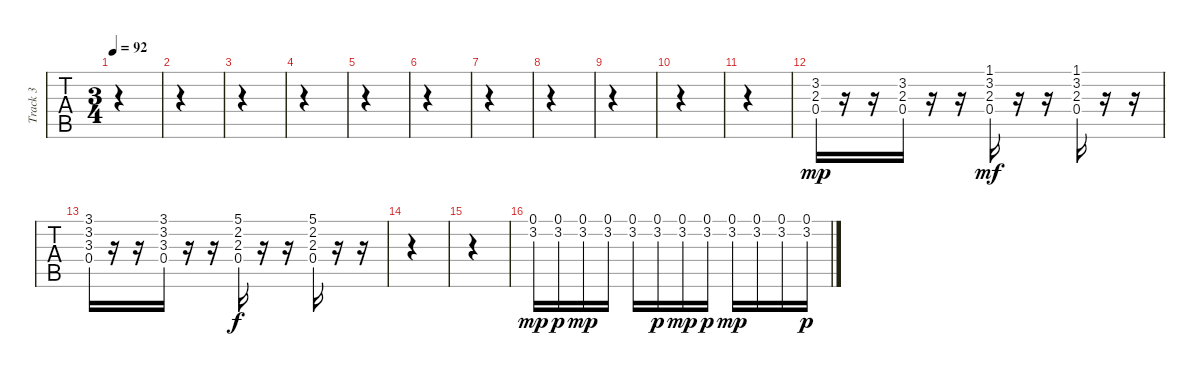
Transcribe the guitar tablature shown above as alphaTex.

\track ("Track 3" "Track 3") {instrument violin}
\staff {tabs}
\tuning (E4 B3 G3 D3 A2 E2) {hide}
\ts (3 4)
\tempo 92
\clef g2
\ks c
|
|
|
|
|
|
|
|
|
|
|
(3.2{st} 2.3{st} 0.4{st}).16{dy mp volume 8 instrument stringensemble1} r.16 r.16 (3.2{st} 2.3{st} 0.4{st}).16 r.16 r.16 (1.1{st} 3.2{st} 2.3{st} 0.4{st}).16{dy mf} r.16 r.16 (1.1{st} 3.2{st} 2.3{st} 0.4{st}).16 r.16 r.16 |
(3.1{st} 3.2{st} 3.3{st} 0.4{st}).16 r.16 r.16 (3.1{st} 3.2{st} 3.3{st} 0.4{st}).16 r.16 r.16 (5.1{st} 2.2{st} 2.3{st} 0.4{st}).16{dy f} r.16 r.16 (5.1{st} 2.2{st} 2.3{st} 0.4{st}).16 r.16 r.16 |
|
|
(0.1 3.2).16{dy mp volume 10} (0.1 3.2).16{dy p} (0.1 3.2).16{dy mp} (0.1 3.2).16 (0.1 3.2).16 (0.1 3.2).16{dy p} (0.1 3.2).16{dy mp} (0.1 3.2).16{dy p} (0.1 3.2).16{dy mp} (0.1 3.2).16 (0.1 3.2).16 (0.1 3.2).16{dy p}
